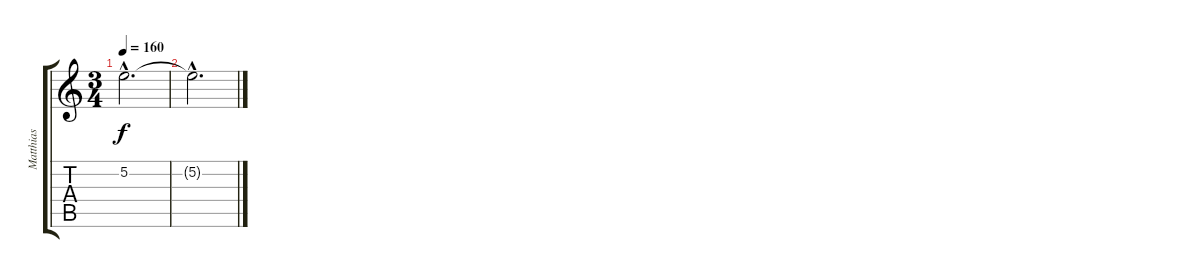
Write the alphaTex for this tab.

\track ("Matthias" "Matthias") {instrument distortionguitar}
\staff {score tabs}
\tuning (E4 B3 G3 D3 A2 E2) {hide}
\ts (3 4)
\tempo 160
\clef g2
\ks c
5.2{hac t}.2{d dy f} |
5.2{hac t}.2{d}
